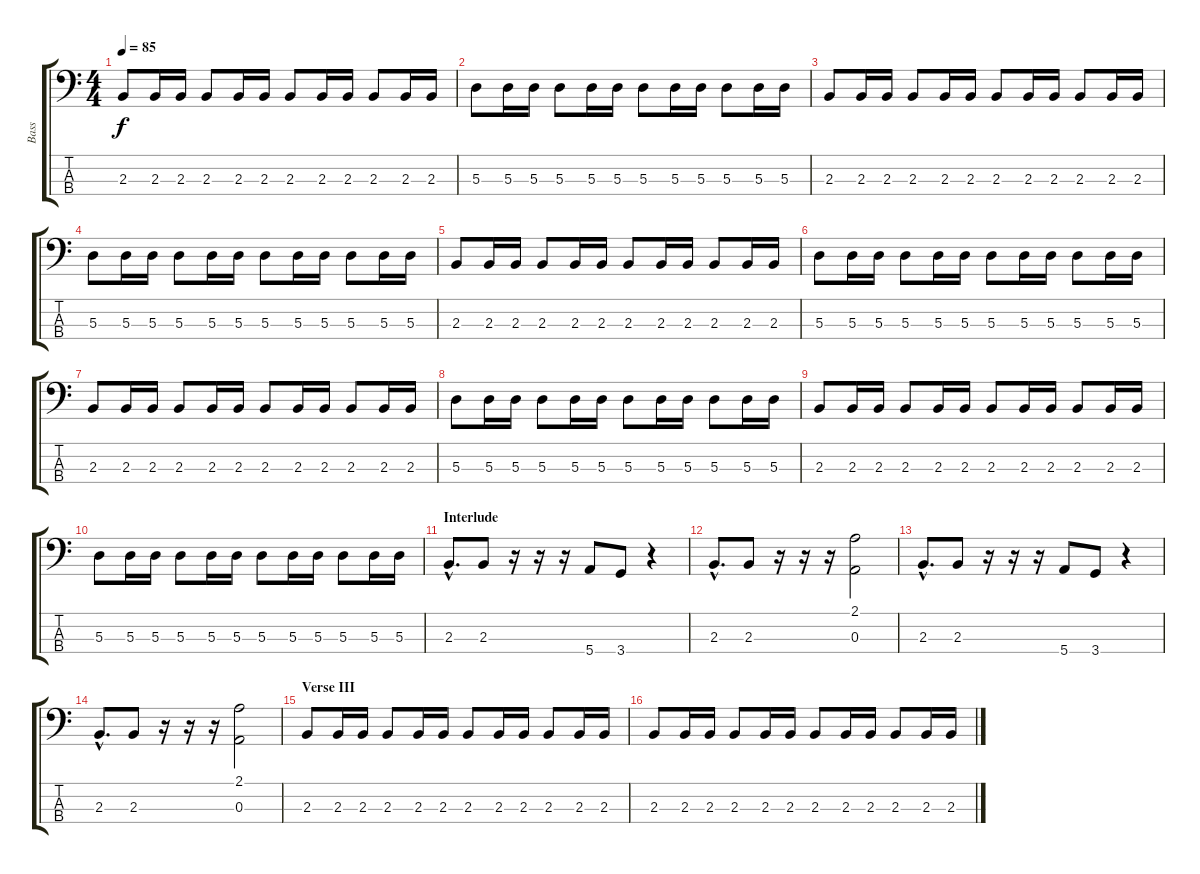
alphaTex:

\track ("Bass" "Bass") {instrument electricbassfinger}
\staff {score tabs}
\tuning (G2 D2 A1 E1) {hide}
\ts (4 4)
\tempo 85
\clef f4
\ks c
2.3.8{dy f} 2.3.16 2.3.16 2.3.8 2.3.16 2.3.16 2.3.8 2.3.16 2.3.16 2.3.8 2.3.16 2.3.16 |
5.3.8 5.3.16 5.3.16 5.3.8 5.3.16 5.3.16 5.3.8 5.3.16 5.3.16 5.3.8 5.3.16 5.3.16 |
2.3.8 2.3.16 2.3.16 2.3.8 2.3.16 2.3.16 2.3.8 2.3.16 2.3.16 2.3.8 2.3.16 2.3.16 |
5.3.8 5.3.16 5.3.16 5.3.8 5.3.16 5.3.16 5.3.8 5.3.16 5.3.16 5.3.8 5.3.16 5.3.16 |
2.3.8 2.3.16 2.3.16 2.3.8 2.3.16 2.3.16 2.3.8 2.3.16 2.3.16 2.3.8 2.3.16 2.3.16 |
5.3.8 5.3.16 5.3.16 5.3.8 5.3.16 5.3.16 5.3.8 5.3.16 5.3.16 5.3.8 5.3.16 5.3.16 |
2.3.8 2.3.16 2.3.16 2.3.8 2.3.16 2.3.16 2.3.8 2.3.16 2.3.16 2.3.8 2.3.16 2.3.16 |
5.3.8 5.3.16 5.3.16 5.3.8 5.3.16 5.3.16 5.3.8 5.3.16 5.3.16 5.3.8 5.3.16 5.3.16 |
2.3.8 2.3.16 2.3.16 2.3.8 2.3.16 2.3.16 2.3.8 2.3.16 2.3.16 2.3.8 2.3.16 2.3.16 |
5.3.8 5.3.16 5.3.16 5.3.8 5.3.16 5.3.16 5.3.8 5.3.16 5.3.16 5.3.8 5.3.16 5.3.16 |
\section ("" "Interlude")
2.3{hac}.8{d} 2.3.8 r.16 r.16 r.16 5.4.8 3.4.8 r.4 |
2.3{hac}.8{d} 2.3.8 r.16 r.16 r.16 (2.1 0.3).2 |
2.3{hac}.8{d} 2.3.8 r.16 r.16 r.16 5.4.8 3.4.8 r.4 |
2.3{hac}.8{d} 2.3.8 r.16 r.16 r.16 (2.1 0.3).2 |
\section ("" "Verse III")
2.3.8 2.3.16 2.3.16 2.3.8 2.3.16 2.3.16 2.3.8 2.3.16 2.3.16 2.3.8 2.3.16 2.3.16 |
2.3.8 2.3.16 2.3.16 2.3.8 2.3.16 2.3.16 2.3.8 2.3.16 2.3.16 2.3.8 2.3.16 2.3.16
